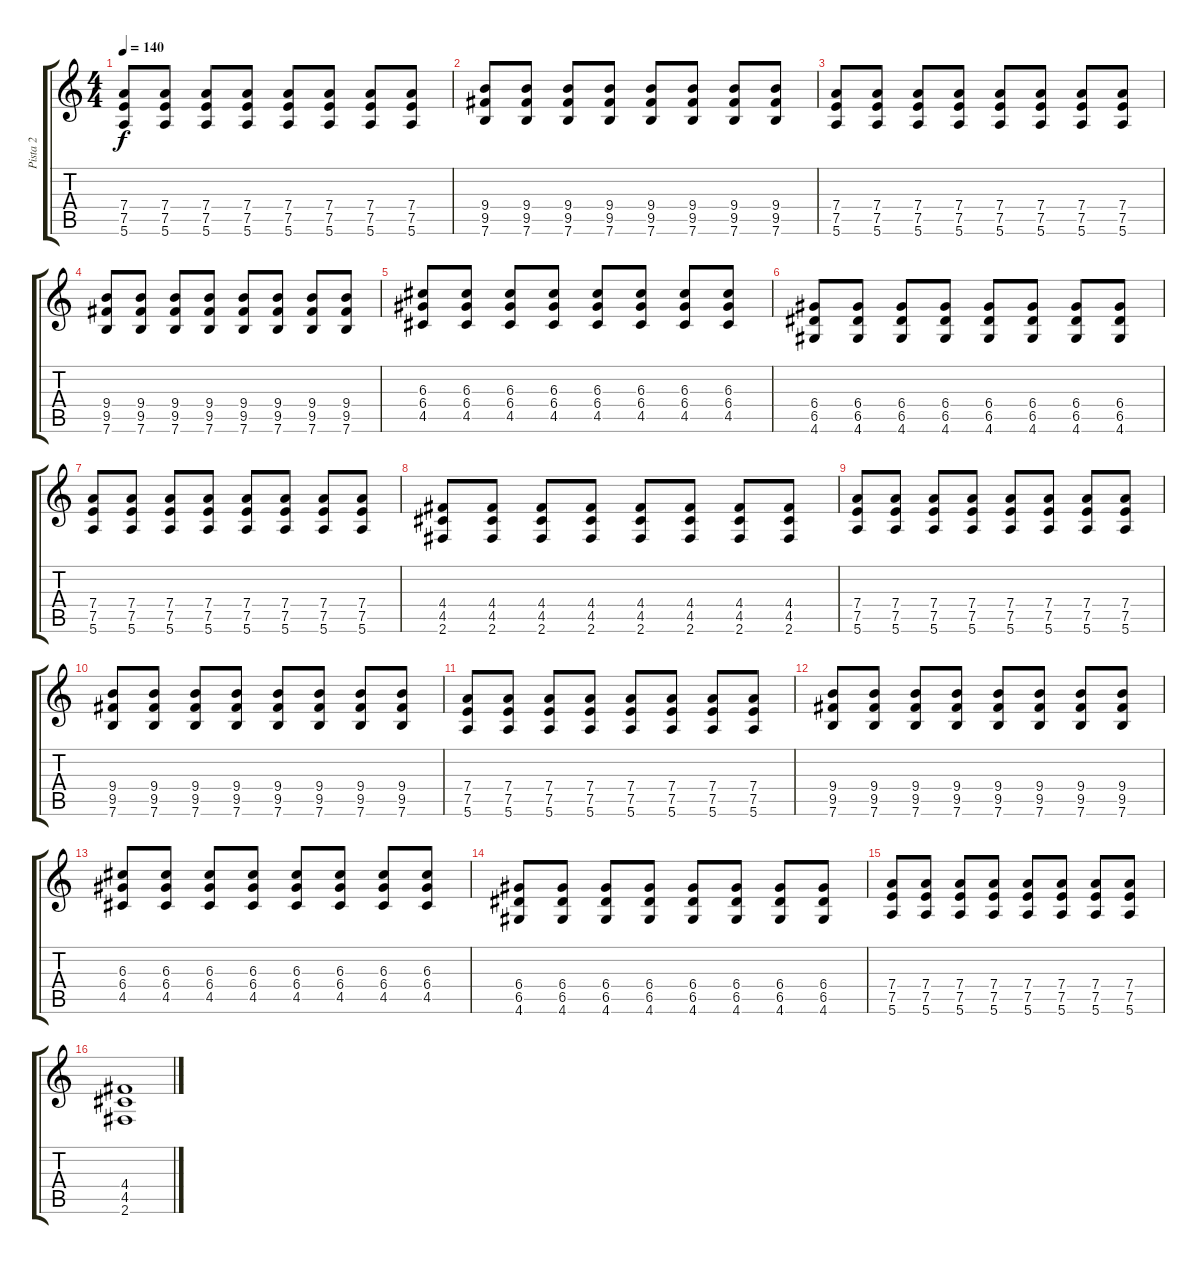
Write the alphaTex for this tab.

\track ("Pista 2" "Pista 2") {instrument distortionguitar}
\staff {score tabs}
\tuning (E4 B3 G3 D3 A2 E2) {hide}
\ts (4 4)
\tempo 140
\clef g2
\ks c
(7.4 7.5 5.6).8{dy f} (7.4 7.5 5.6).8 (7.4 7.5 5.6).8 (7.4 7.5 5.6).8 (7.4 7.5 5.6).8 (7.4 7.5 5.6).8 (7.4 7.5 5.6).8 (7.4 7.5 5.6).8 |
(9.4 9.5 7.6).8 (9.4 9.5 7.6).8 (9.4 9.5 7.6).8 (9.4 9.5 7.6).8 (9.4 9.5 7.6).8 (9.4 9.5 7.6).8 (9.4 9.5 7.6).8 (9.4 9.5 7.6).8 |
(7.4 7.5 5.6).8 (7.4 7.5 5.6).8 (7.4 7.5 5.6).8 (7.4 7.5 5.6).8 (7.4 7.5 5.6).8 (7.4 7.5 5.6).8 (7.4 7.5 5.6).8 (7.4 7.5 5.6).8 |
(9.4 9.5 7.6).8 (9.4 9.5 7.6).8 (9.4 9.5 7.6).8 (9.4 9.5 7.6).8 (9.4 9.5 7.6).8 (9.4 9.5 7.6).8 (9.4 9.5 7.6).8 (9.4 9.5 7.6).8 |
(6.3 6.4 4.5).8 (6.3 6.4 4.5).8 (6.3 6.4 4.5).8 (6.3 6.4 4.5).8 (6.3 6.4 4.5).8 (6.3 6.4 4.5).8 (6.3 6.4 4.5).8 (6.3 6.4 4.5).8 |
(6.4 6.5 4.6).8 (6.4 6.5 4.6).8 (6.4 6.5 4.6).8 (6.4 6.5 4.6).8 (6.4 6.5 4.6).8 (6.4 6.5 4.6).8 (6.4 6.5 4.6).8 (6.4 6.5 4.6).8 |
(7.4 7.5 5.6).8 (7.4 7.5 5.6).8 (7.4 7.5 5.6).8 (7.4 7.5 5.6).8 (7.4 7.5 5.6).8 (7.4 7.5 5.6).8 (7.4 7.5 5.6).8 (7.4 7.5 5.6).8 |
(4.4 4.5 2.6).8 (4.4 4.5 2.6).8 (4.4 4.5 2.6).8 (4.4 4.5 2.6).8 (4.4 4.5 2.6).8 (4.4 4.5 2.6).8 (4.4 4.5 2.6).8 (4.4 4.5 2.6).8 |
(7.4 7.5 5.6).8 (7.4 7.5 5.6).8 (7.4 7.5 5.6).8 (7.4 7.5 5.6).8 (7.4 7.5 5.6).8 (7.4 7.5 5.6).8 (7.4 7.5 5.6).8 (7.4 7.5 5.6).8 |
(9.4 9.5 7.6).8 (9.4 9.5 7.6).8 (9.4 9.5 7.6).8 (9.4 9.5 7.6).8 (9.4 9.5 7.6).8 (9.4 9.5 7.6).8 (9.4 9.5 7.6).8 (9.4 9.5 7.6).8 |
(7.4 7.5 5.6).8 (7.4 7.5 5.6).8 (7.4 7.5 5.6).8 (7.4 7.5 5.6).8 (7.4 7.5 5.6).8 (7.4 7.5 5.6).8 (7.4 7.5 5.6).8 (7.4 7.5 5.6).8 |
(9.4 9.5 7.6).8 (9.4 9.5 7.6).8 (9.4 9.5 7.6).8 (9.4 9.5 7.6).8 (9.4 9.5 7.6).8 (9.4 9.5 7.6).8 (9.4 9.5 7.6).8 (9.4 9.5 7.6).8 |
(6.3 6.4 4.5).8 (6.3 6.4 4.5).8 (6.3 6.4 4.5).8 (6.3 6.4 4.5).8 (6.3 6.4 4.5).8 (6.3 6.4 4.5).8 (6.3 6.4 4.5).8 (6.3 6.4 4.5).8 |
(6.4 6.5 4.6).8 (6.4 6.5 4.6).8 (6.4 6.5 4.6).8 (6.4 6.5 4.6).8 (6.4 6.5 4.6).8 (6.4 6.5 4.6).8 (6.4 6.5 4.6).8 (6.4 6.5 4.6).8 |
(7.4 7.5 5.6).8 (7.4 7.5 5.6).8 (7.4 7.5 5.6).8 (7.4 7.5 5.6).8 (7.4 7.5 5.6).8 (7.4 7.5 5.6).8 (7.4 7.5 5.6).8 (7.4 7.5 5.6).8 |
(4.4 4.5 2.6).1
